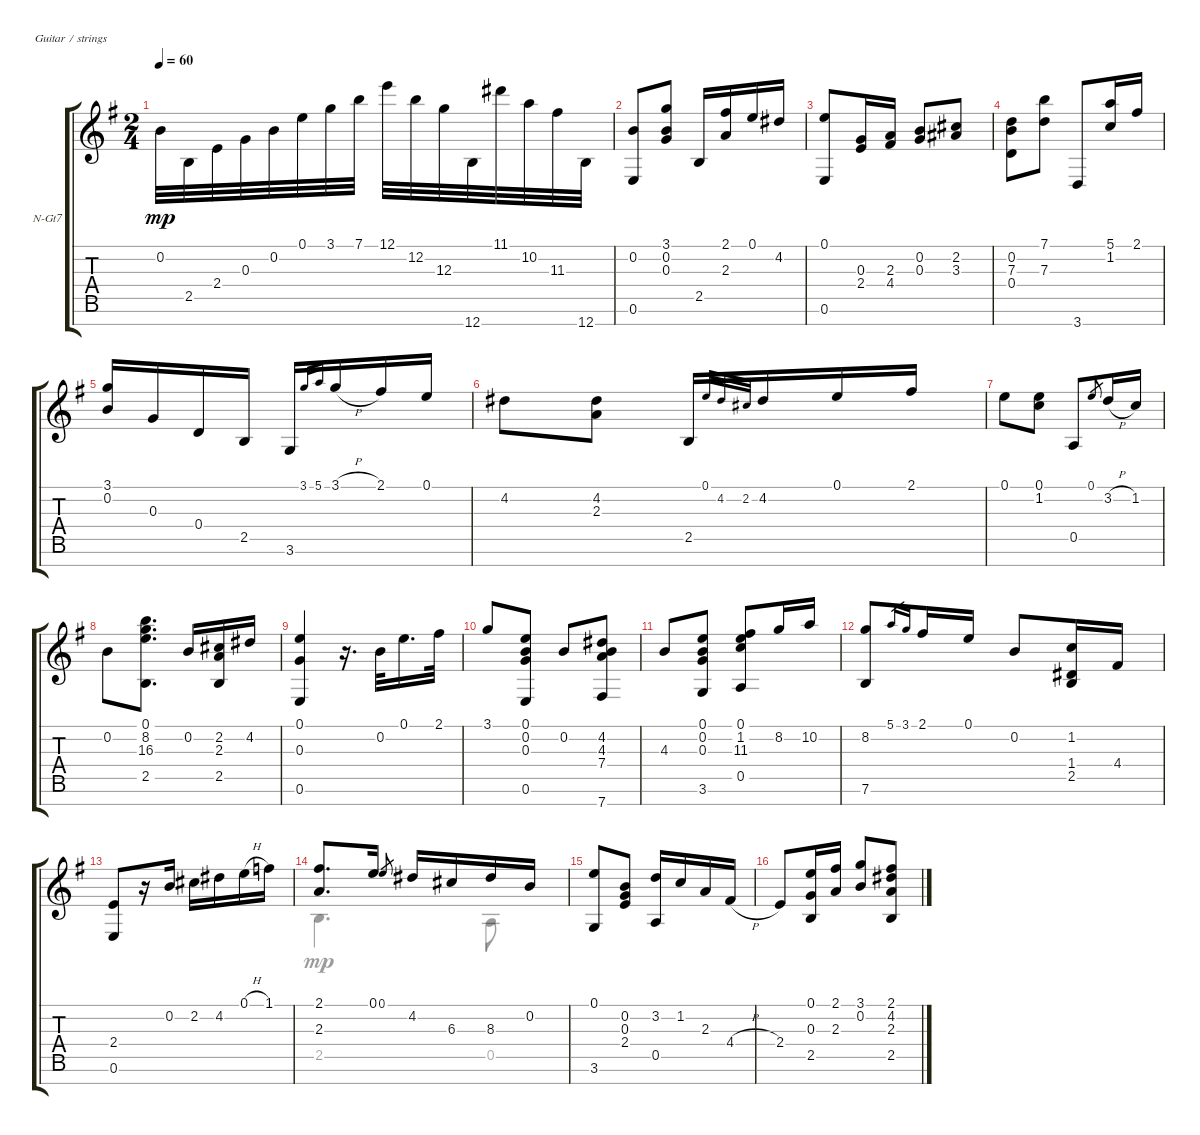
\defaultSystemsLayout 4
\bracketExtendMode groupsimilarinstruments
\firstSystemTrackNameOrientation horizontal
\otherSystemsTrackNameOrientation horizontal
\track ("Nylon Guitar" "N-Gt7") {instrument acousticguitarnylon}
\staff {score tabs}
\tuning (E4 B3 G3 D3 A2 E2 B1)
\voice
\ts (2 4)
\tempo 60
\clef g2
\ks g
0.2.32{dy mp} 2.5.32 2.4.32 0.3.32 0.2.32 0.1.32 3.1.32 7.1.32 12.1.32 12.2.32 12.3.32 12.7.32 11.1.32 10.2.32 11.3.32 12.7.32 |
(0.6 0.2).8 (3.1 0.2 0.3).8 2.5.16 (2.1 2.3).16 0.1.16 4.2.16 |
(0.1 0.6).8 (2.4 0.3).16 (4.4 2.3).16 (0.3 0.2).8 (2.2 3.3).8 |
(0.4 0.2 7.3).8 (7.3 7.1).8 3.7.8 (1.2 5.1).16 2.1.16 |
(3.1 0.2).16 0.3.16 0.4.16 2.5.16 3.6.16 3.1.16{gr onbeat} 5.1.16{gr onbeat} 3.1{h}.16 2.1.16 0.1.16 |
4.2.8 (4.2 2.3).8 2.5.16 0.1.32{gr onbeat} 4.2.32{gr onbeat} 2.2.32{gr onbeat} 4.2.16 0.1.16 2.1.16 |
0.1.8 (0.1 1.2).8 0.5.8 0.1.8{gr} 3.2{h}.16 1.2.16 |
0.2.8 (2.5 0.1 8.2 16.3).8{d} 0.2.16 (2.2 2.3 2.5).16 4.2.16 |
(0.1 0.3 0.6).4 r.16{d} 0.2.32 0.1.16{d} 2.1.32 |
3.1.8 (0.1 0.2 0.3 0.6).8 0.2.8 (4.2 4.3 7.4 7.7).8 |
4.3.8 (0.1 0.2 0.3 3.6).8 (0.5 1.2 0.1 11.3).8 8.2.16 10.2.16 |
(8.2 7.6).8 5.1.16{gr} 3.1.16{gr} 2.1.16 0.1.16 0.2.8 (1.2 1.4 2.5).16 4.4.16 |
(2.4 0.6).8 r.16 0.2.16 2.2.16 4.2.16 0.1{h}.16 1.1.16 |
(2.1 2.3).8{d} 0.1.16 0.1.8{gr} 4.2.16 6.3.16 8.3.16 0.2.16 |
(0.1 3.6).8 (2.4 0.3 0.2).8 (3.2 0.5).16 1.2.16 2.3.16 4.4{h}.16 |
2.4.8 (2.5 0.3 0.1).16 (2.1 2.3).16 (0.2 3.1).8 (2.1 4.2 2.3 2.5).8
\voice
\clef g2
\ottava regular
\simile none
\ks g
|
|
|
|
|
|
|
|
|
|
|
|
|
2.5.4{d} 0.5.8 |
|
